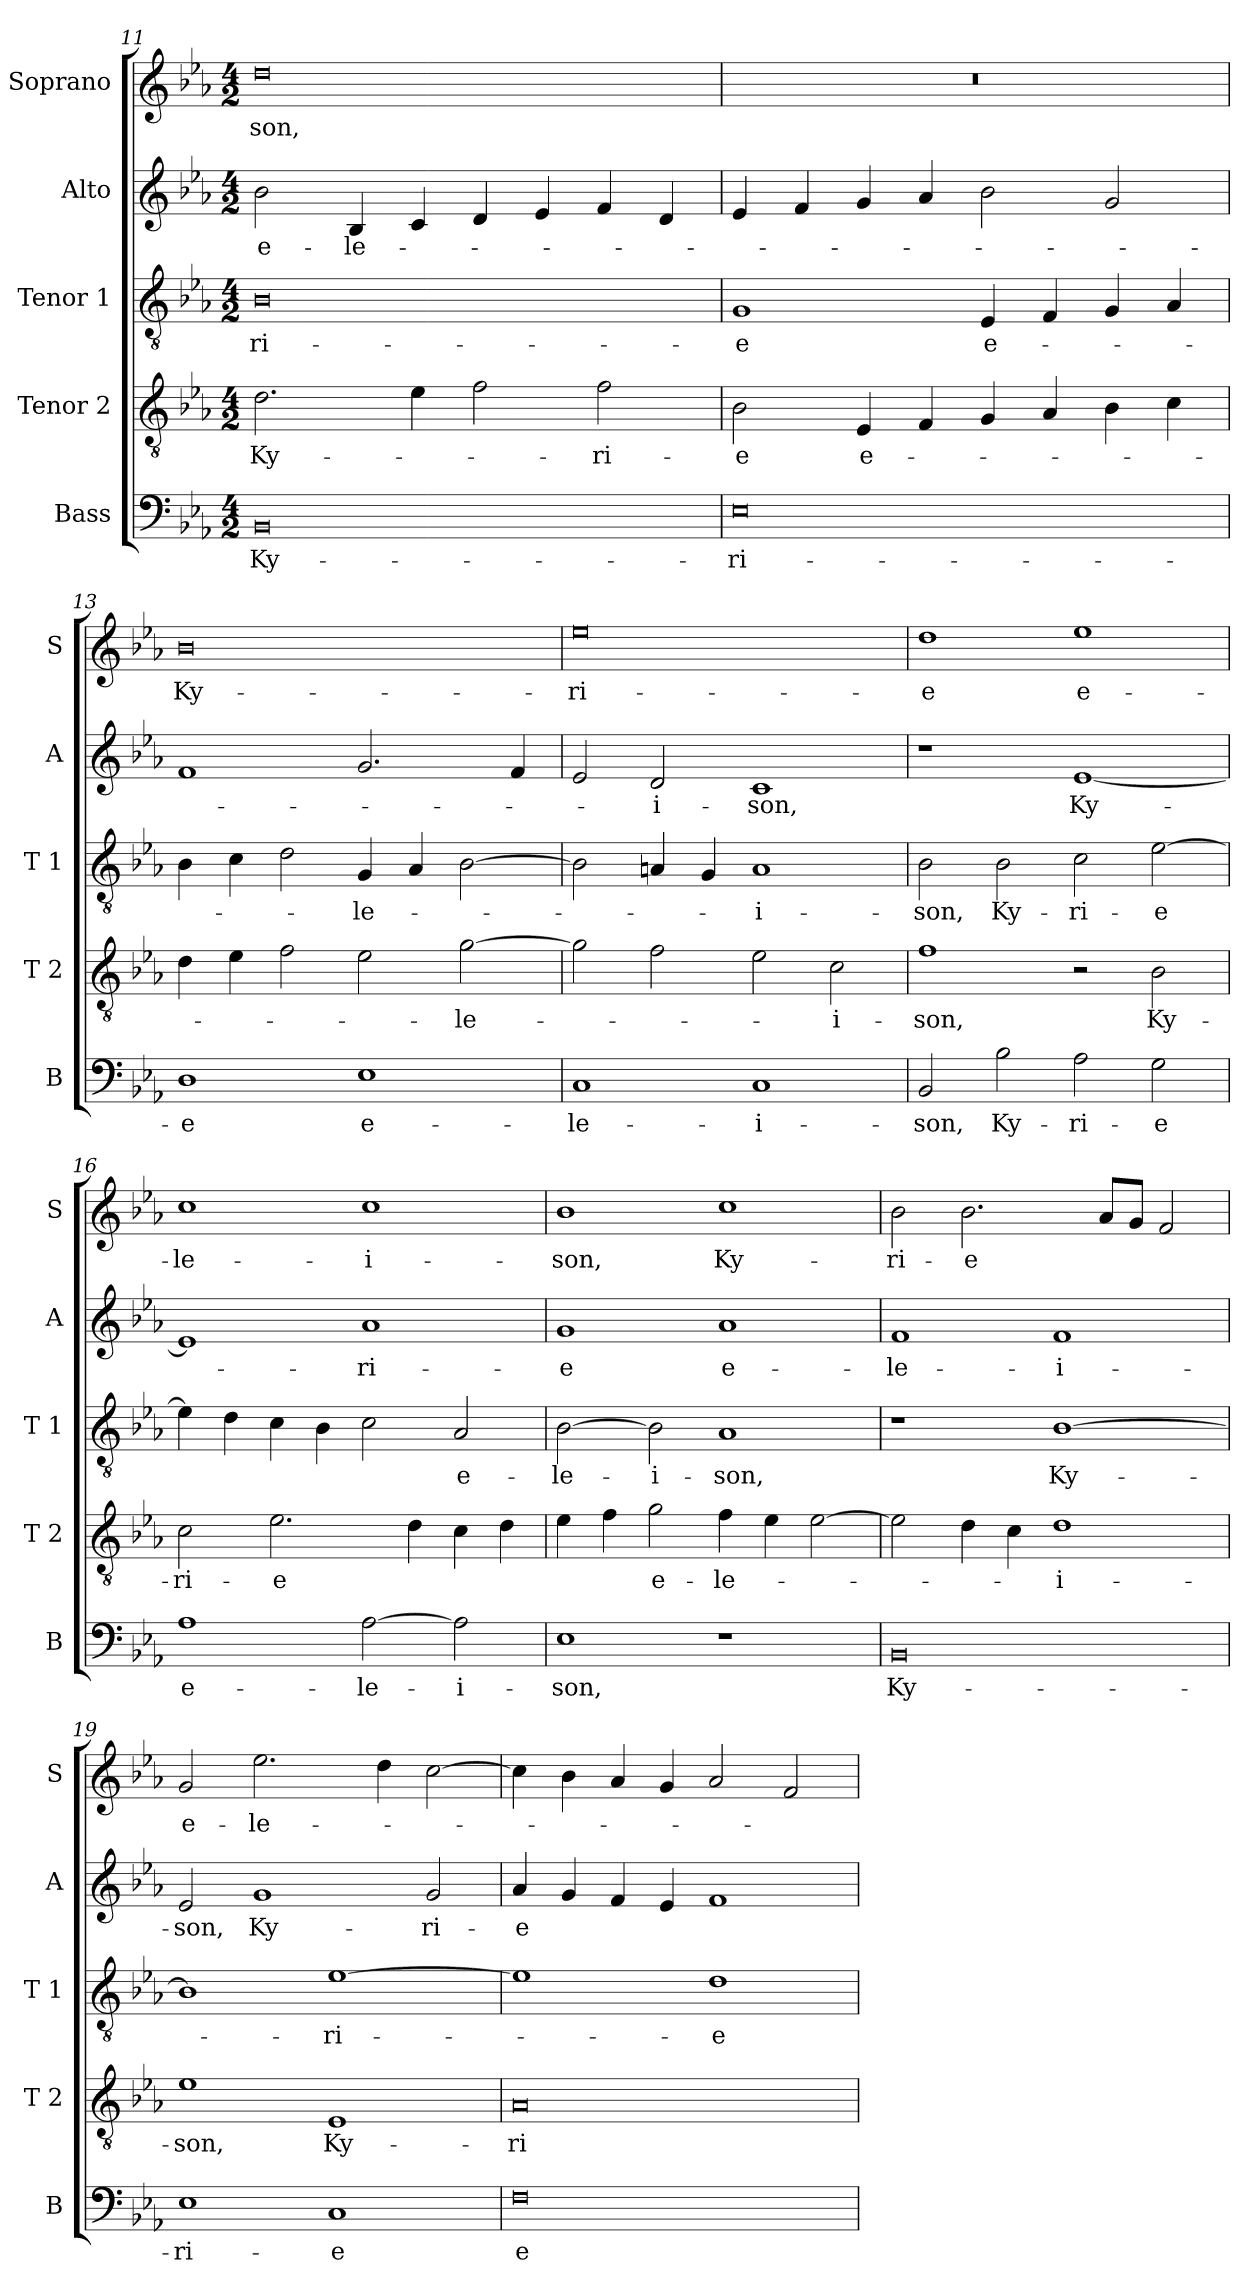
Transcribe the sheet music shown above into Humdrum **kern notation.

**kern	**text	**kern	**text	**kern	**text	**kern	**text	**kern	**text
*part5	*part5	*part4	*part4	*part3	*part3	*part2	*part2	*part1	*part1
*staff5	*staff5	*staff4	*staff4	*staff3	*staff3	*staff2	*staff2	*staff1	*staff1
*I"Bass	*	*I"Tenor 2	*	*I"Tenor 1	*	*I"Alto	*	*I"Soprano	*
*I'B	*	*I'T 2	*	*I'T 1	*	*I'A	*	*I'S	*
*clefF4	*	*clefGv2	*	*clefGv2	*	*clefG2	*	*clefG2	*
*k[b-e-a-]	*	*k[b-e-a-]	*	*k[b-e-a-]	*	*k[b-e-a-]	*	*k[b-e-a-]	*
*E-:	*	*E-:	*	*E-:	*	*E-:	*	*E-:	*
*M4/2	*	*M4/2	*	*M4/2	*	*M4/2	*	*M4/2	*
=11	=11	=11	=11	=11	=11	=11	=11	=11	=11
!	!LO:LY:b	!	!LO:LY:b	!	!LO:LY:b	!	!LO:LY:b	!	!LO:LY:b
0BB-	Ky-	2.d\	Ky-	0B-	-ri-	2b-\	e-	0dd	-son,
!	!	!	!	!	!	!	!LO:LY:b	!	!
.	.	.	.	.	.	4B-/	-le-	.	.
.	.	4e-\	.	.	.	4c/	.	.	.
.	.	2f\	.	.	.	4d/	.	.	.
.	.	.	.	.	.	4e-/	.	.	.
!	!	!	!LO:LY:b	!	!	!	!	!	!
.	.	2f\	-ri-	.	.	4f/	.	.	.
.	.	.	.	.	.	4d/	.	.	.
=12	=12	=12	=12	=12	=12	=12	=12	=12	=12
!	!LO:LY:b	!	!LO:LY:b	!	!LO:LY:b	!	!	!	!
0E-	-ri-	2B-\	-e	1G	-e	4e-/	.	0r	.
.	.	.	.	.	.	4f/	.	.	.
!	!	!	!LO:LY:b	!	!	!	!	!	!
.	.	4E-/	e-	.	.	4g/	.	.	.
.	.	4F/	.	.	.	4a-/	.	.	.
!	!	!	!	!	!LO:LY:b	!	!	!	!
.	.	4G/	.	4E-/	e-	2b-\	.	.	.
.	.	4A-/	.	4F/	.	.	.	.	.
.	.	4B-\	.	4G/	.	2g/	.	.	.
.	.	4c\	.	4A-/	.	.	.	.	.
!!LO:PB:g=z
=13	=13	=13	=13	=13	=13	=13	=13	=13	=13
!	!LO:LY:b	!	!	!	!	!	!	!	!LO:LY:b
1D	-e	4d\	.	4B-\	.	1f	.	0b-	Ky-
.	.	4e-\	.	4c\	.	.	.	.	.
.	.	2f\	.	2d\	.	.	.	.	.
!	!LO:LY:b	!	!	!	!LO:LY:b	!	!	!	!
1E-	e-	2e-\	.	4G/	-le-	2.g/	.	.	.
.	.	.	.	4A-/	.	.	.	.	.
!	!	!	!LO:LY:b	!	!	!	!	!	!
.	.	[2g\	-le-	[2B-\	.	.	.	.	.
.	.	.	.	.	.	4f/	.	.	.
=14	=14	=14	=14	=14	=14	=14	=14	=14	=14
!	!LO:LY:b	!	!	!	!	!	!	!	!LO:LY:b
1C	-le-	2g\]	.	2B-\]	.	2e-/	.	0ee-	-ri-
!	!	!	!	!	!	!	!LO:LY:b	!	!
.	.	2f\	.	4An/	.	2d/	-i-	.	.
.	.	.	.	4G/	.	.	.	.	.
!	!LO:LY:b	!	!	!	!LO:LY:b	!	!LO:LY:b	!	!
1C	-i-	2e-\	.	1A	-i-	1c	-son,	.	.
!	!	!	!LO:LY:b	!	!	!	!	!	!
.	.	2c\	-i-	.	.	.	.	.	.
=15	=15	=15	=15	=15	=15	=15	=15	=15	=15
!	!LO:LY:b	!	!LO:LY:b	!	!LO:LY:b	!	!	!	!LO:LY:b
2BB-/	-son,	1f	-son,	2B-\	-son,	1r	.	1dd	-e
!	!LO:LY:b	!	!	!	!LO:LY:b	!	!	!	!
2B-\	Ky-	.	.	2B-\	Ky-	.	.	.	.
!	!LO:LY:b	!	!	!	!LO:LY:b	!	!LO:LY:b	!	!LO:LY:b
2A-\	-ri-	2r	.	2c\	-ri-	[1e-	Ky-	1ee-	e-
!	!LO:LY:b	!	!LO:LY:b	!	!LO:LY:b	!	!	!	!
2G\	-e	2B-\	Ky-	[2e-\	-e	.	.	.	.
=16	=16	=16	=16	=16	=16	=16	=16	=16	=16
!	!LO:LY:b	!	!LO:LY:b	!	!	!	!	!	!LO:LY:b
1A-	e-	2c\	-ri-	4e-\]	.	1e-]	.	1cc	-le-
.	.	.	.	4d\	.	.	.	.	.
!	!	!	!LO:LY:b	!	!	!	!	!	!
.	.	2.e-\	-e	4c\	.	.	.	.	.
.	.	.	.	4B-\	.	.	.	.	.
!	!LO:LY:b	!	!	!	!	!	!LO:LY:b	!	!LO:LY:b
[2A-\	-le-	.	.	2c\	.	1a-	-ri-	1cc	-i-
.	.	4d\	.	.	.	.	.	.	.
!	!LO:LY:b	!	!	!	!LO:LY:b	!	!	!	!
2A-\]	-i-	4c\	.	2A-/	e-	.	.	.	.
.	.	4d\	.	.	.	.	.	.	.
=17	=17	=17	=17	=17	=17	=17	=17	=17	=17
!	!LO:LY:b	!	!	!	!LO:LY:b	!	!LO:LY:b	!	!LO:LY:b
1E-	-son,	4e-\	.	[2B-\	-le-	1g	-e	1b-	-son,
.	.	4f\	.	.	.	.	.	.	.
!	!	!	!LO:LY:b	!	!LO:LY:b	!	!	!	!
.	.	2g\	e-	2B-\]	-i-	.	.	.	.
!	!	!	!LO:LY:b	!	!LO:LY:b	!	!LO:LY:b	!	!LO:LY:b
1r	.	4f\	-le-	1A-	-son,	1a-	e-	1cc	Ky-
.	.	4e-\	.	.	.	.	.	.	.
.	.	[2e-\	.	.	.	.	.	.	.
=18	=18	=18	=18	=18	=18	=18	=18	=18	=18
!	!LO:LY:b	!	!	!	!	!	!LO:LY:b	!	!LO:LY:b
0BB-	Ky-	2e-\]	.	1r	.	1f	-le-	2b-\	-ri-
!	!	!	!	!	!	!	!	!	!LO:LY:b
.	.	4d\	.	.	.	.	.	2.b-\	-e
.	.	4c\	.	.	.	.	.	.	.
!	!	!	!LO:LY:b	!	!LO:LY:b	!	!LO:LY:b	!	!
.	.	1d	-i-	[1B-	Ky-	1f	-i-	.	.
.	.	.	.	.	.	.	.	8a-/L	.
.	.	.	.	.	.	.	.	8g/J	.
.	.	.	.	.	.	.	.	2f/	.
!!LO:LB:g=z
=19	=19	=19	=19	=19	=19	=19	=19	=19	=19
!	!LO:LY:b	!	!LO:LY:b	!	!	!	!LO:LY:b	!	!LO:LY:b
1E-	-ri-	1e-	-son,	1B-]	.	2e-/	-son,	2g/	e-
!	!	!	!	!	!	!	!LO:LY:b	!	!LO:LY:b
.	.	.	.	.	.	1g	Ky-	2.ee-\	-le-
!	!LO:LY:b	!	!LO:LY:b	!	!LO:LY:b	!	!	!	!
1C	-e	1E-	Ky-	[1e-	-ri-	.	.	.	.
.	.	.	.	.	.	.	.	4dd\	.
!	!	!	!	!	!	!	!LO:LY:b	!	!
.	.	.	.	.	.	2g/	-ri-	[2cc\	.
=20	=20	=20	=20	=20	=20	=20	=20	=20	=20
!	!LO:LY:b	!	!LO:LY:b	!	!	!	!LO:LY:b	!	!
0F	e-	0A-	-ri-	1e-]	.	4a-/	-e	4cc\]	.
.	.	.	.	.	.	4g/	.	4b-\	.
.	.	.	.	.	.	4f/	.	4a-/	.
.	.	.	.	.	.	4e-/	.	4g/	.
!	!	!	!	!	!LO:LY:b	!	!	!	!
.	.	.	.	1d	-e	1f	.	2a-/	.
.	.	.	.	.	.	.	.	2f/	.
=	=	=	=	=	=	=	=	=	=
*-	*-	*-	*-	*-	*-	*-	*-	*-	*-
